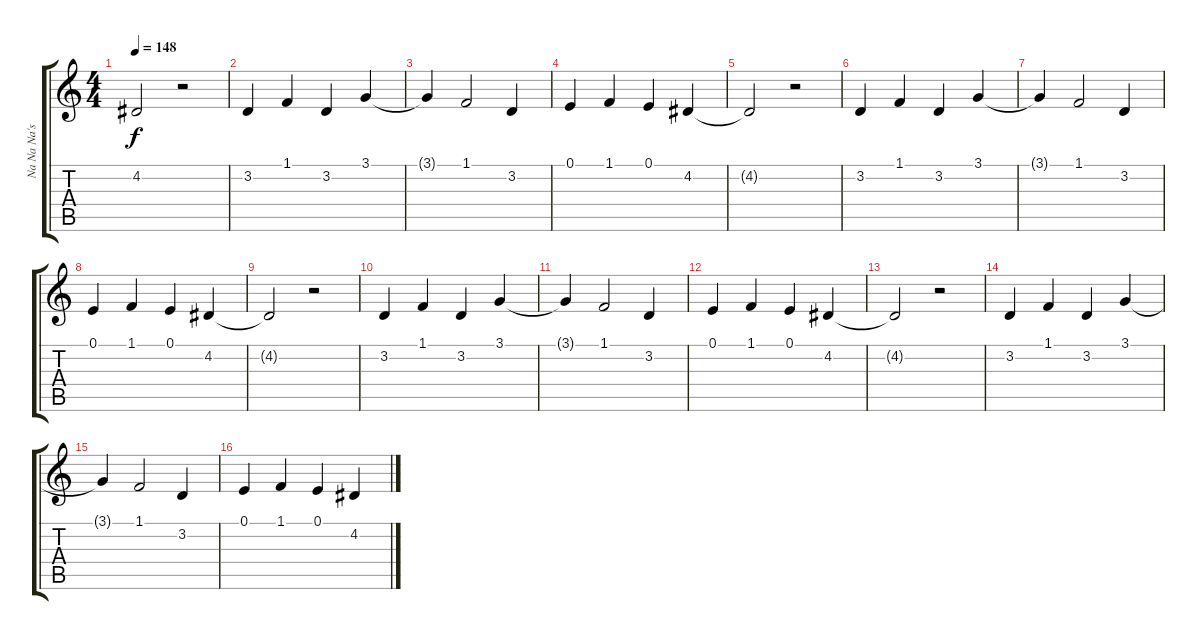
\track ("Na Na Na's" "Na Na Na's") {instrument lead6voice}
\staff {score tabs}
\tuning (E4 B3 G3 D3 A2 E2) {hide}
\ts (4 4)
\tempo 148
\clef g2
\ks c
4.2{t}.2{dy f} r.2 |
3.2.4 1.1.4 3.2.4 3.1.4 |
3.1{t}.4 1.1.2 3.2.4 |
0.1.4 1.1.4 0.1.4 4.2.4 |
4.2{t}.2 r.2 |
3.2.4 1.1.4 3.2.4 3.1.4 |
3.1{t}.4 1.1.2 3.2.4 |
0.1.4 1.1.4 0.1.4 4.2.4 |
4.2{t}.2 r.2 |
3.2.4 1.1.4 3.2.4 3.1.4 |
3.1{t}.4 1.1.2 3.2.4 |
0.1.4 1.1.4 0.1.4 4.2.4 |
4.2{t}.2 r.2 |
3.2.4 1.1.4 3.2.4 3.1.4 |
3.1{t}.4 1.1.2 3.2.4 |
0.1.4 1.1.4 0.1.4 4.2.4
